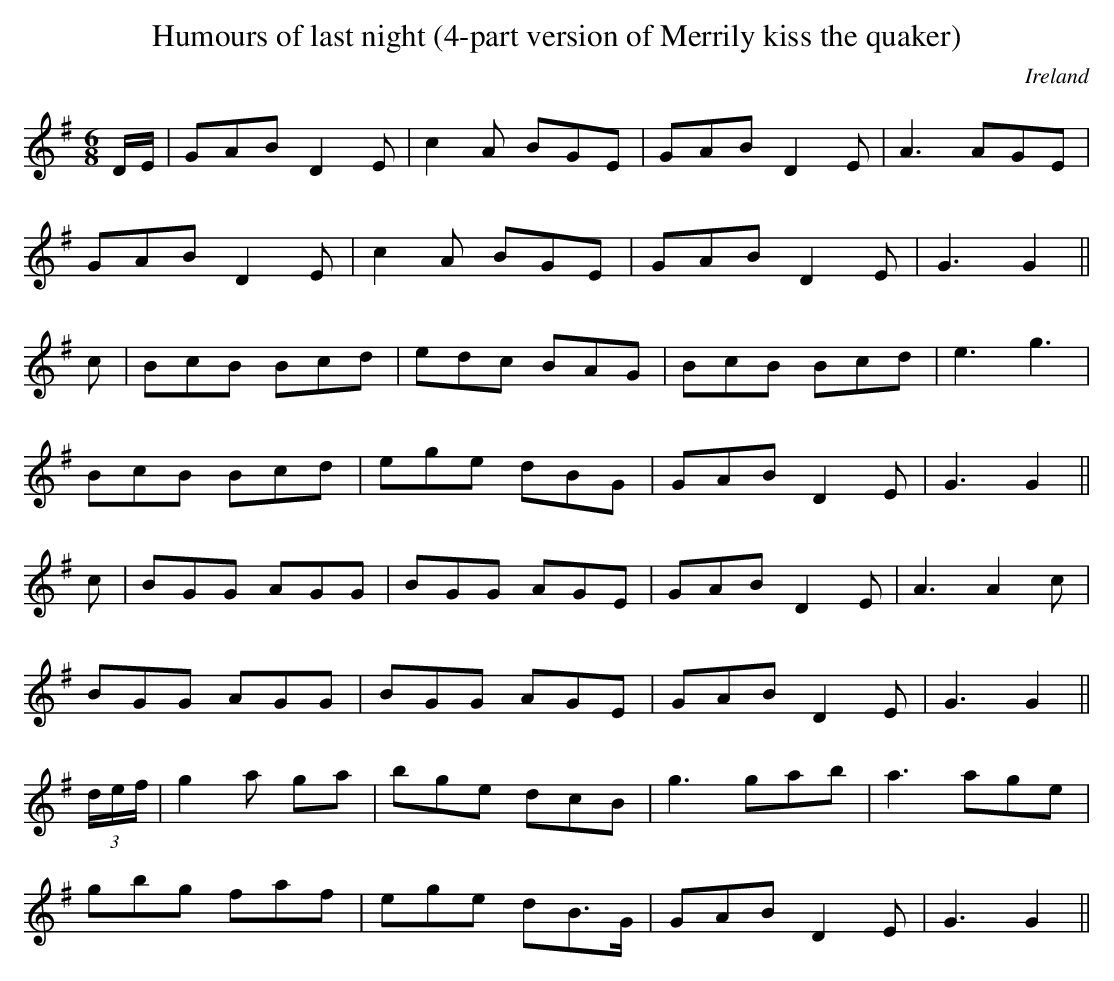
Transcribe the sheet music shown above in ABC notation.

X:1
T:Humours of last night (4-part version of Merrily kiss the quaker)
O:Ireland
M:6/8
L:1/8
K:G
D/E/|GAB D2E|c2A BGE|GAB D2E|A3 AGE|!
GAB D2E|c2A BGE|GAB D2E|G3 G2||!
c|BcB Bcd|edc BAG|BcB Bcd|e3 g3|!
BcB Bcd|ege dBG|GAB D2E|G3 G2||!
c|BGG AGG|BGG AGE|GAB D2E|A3 A2c|!
BGG AGG|BGG AGE|GAB D2E|G3 G2||!
(3d/e/f/|g2a ga|bge dcB|g3 gab|a3 age|!
gbg faf|ege dB>G|GAB D2E|G3 G2||!
